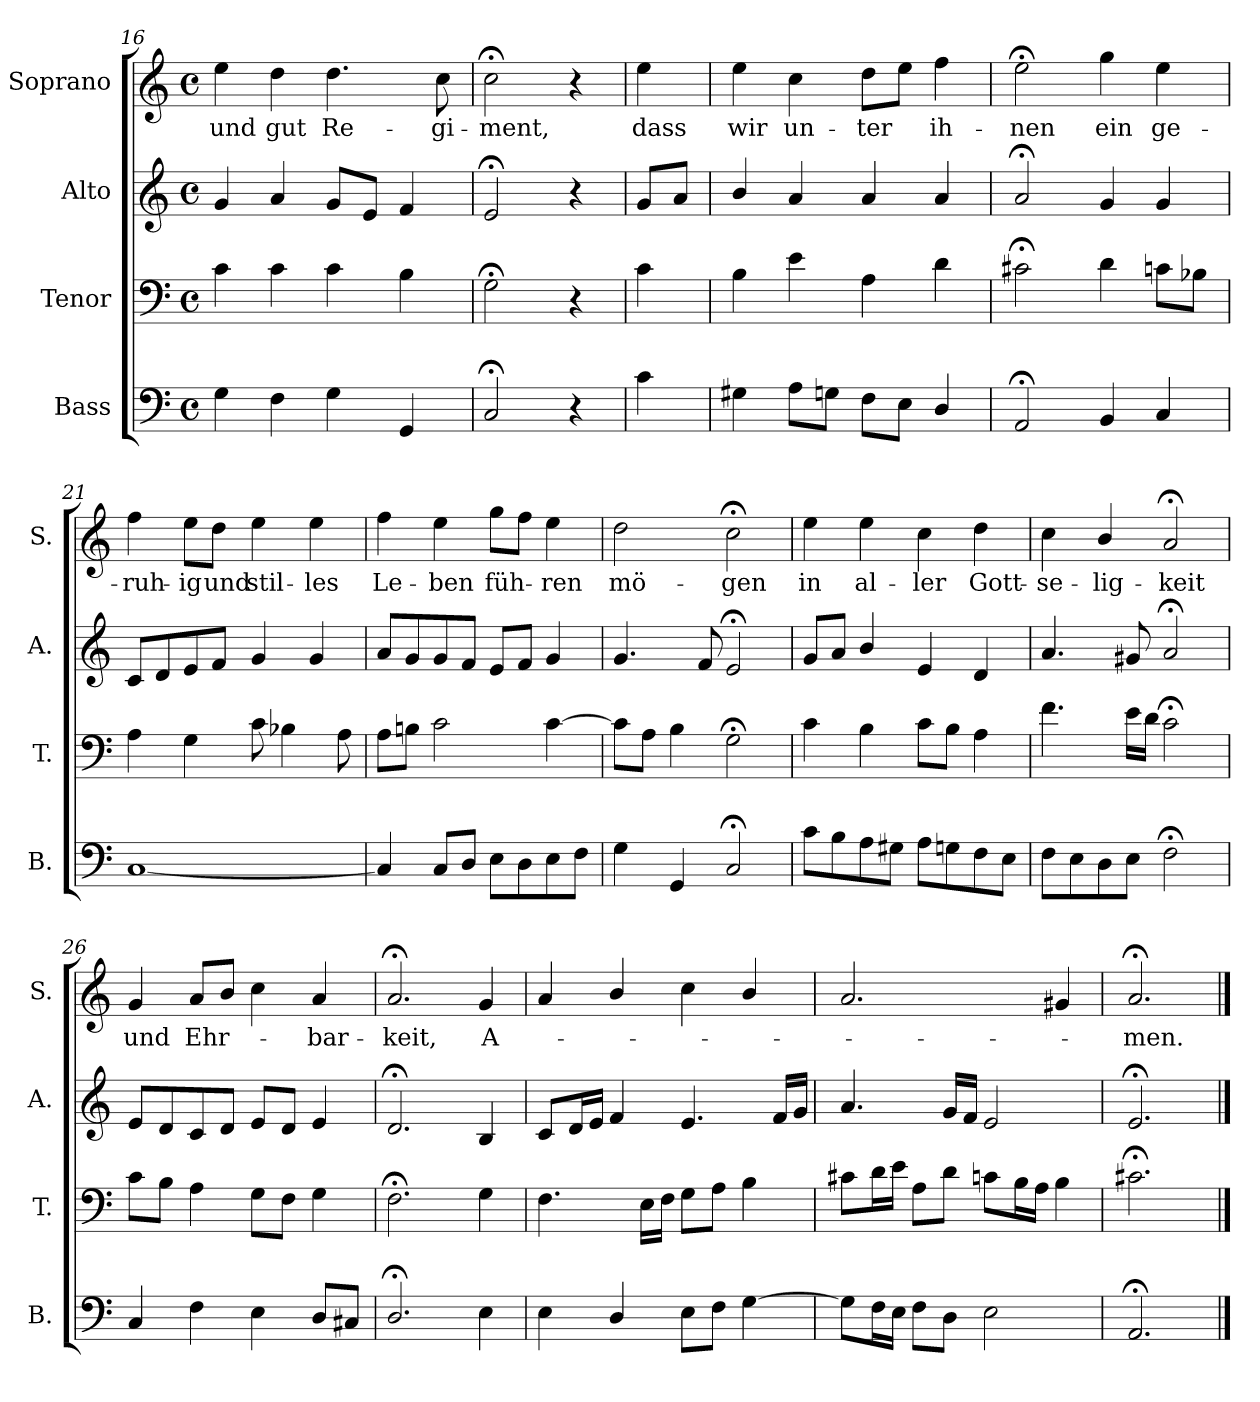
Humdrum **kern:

**kern	**kern	**kern	**kern	**text
*part4	*part3	*part2	*part1	*part1
*staff4	*staff3	*staff2	*staff1	*staff1
*I"Bass	*I"Tenor	*I"Alto	*I"Soprano	*
*I'B.	*I'T.	*I'A.	*I'S.	*
*clefF4	*clefF4	*clefG2	*clefG2	*
*k[]	*k[]	*k[]	*k[]	*
*M4/4	*M4/4	*M4/4	*M4/4	*
*met(c)	*met(c)	*met(c)	*met(c)	*
=16	=16	=16	=16	=16
!	!	!	!	!LO:LY:b
4G\	4c\	4g/	4ee\	und
!	!	!	!	!LO:LY:b
4F\	4c\	4a/	4dd\	gut
!	!	!	!	!LO:LY:b
4G\	4c\	8g/L	4.dd\	Re-
.	.	8e/J	.	.
4GG/	4B\	4f/	.	.
!	!	!	!	!LO:LY:b
.	.	.	8cc\	-gi-
=17	=17	=17	=17	=17
!	!	!	!	!LO:LY:b
2C;</	2G;<\	2e;</	2cc;<\	-ment,
4r	4r	4r	4r	.
!!LO:LB:g=z
=18	=18	=18	=18	=18
!	!	!	!	!LO:LY:b
4c\	4c\	8g/L	4ee\	dass
.	.	8a/J	.	.
=19	=19	=19	=19	=19
!	!	!	!	!LO:LY:b
4G#X\	4B\	4b/	4ee\	wir
!	!	!	!	!LO:LY:b
8A\L	4e\	4a/	4cc\	un-
8Gn\J	.	.	.	.
!	!	!	!	!LO:LY:b
8F\L	4A\	4a/	8dd\L	-ter
8E\J	.	.	8ee\J	.
!	!	!	!	!LO:LY:b
4D/	4d\	4a/	4ff\	ih-
=20	=20	=20	=20	=20
!	!	!	!	!LO:LY:b
2AA;</	2c#X;<\	2a;</	2ee;<\	-nen
!	!	!	!	!LO:LY:b
4BB/	4d\	4g/	4gg\	ein
!	!	!	!	!LO:LY:b
4C/	8cn\L	4g/	4ee\	ge-
.	8B-X\J	.	.	.
=21	=21	=21	=21	=21
!	!	!	!	!LO:LY:b
[1C	4A\	8c/L	4ff\	-ruh-
.	.	8d/	.	.
!	!	!	!	!LO:LY:b
.	4G\	8e/	8ee\L	-ig
!	!	!	!	!LO:LY:b
.	.	8f/J	8dd\J	und
!	!	!	!	!LO:LY:b
.	8c\	4g/	4ee\	stil-
.	4B-X\	.	.	.
!	!	!	!	!LO:LY:b
.	.	4g/	4ee\	-les
.	8A\	.	.	.
=22	=22	=22	=22	=22
!	!	!	!	!LO:LY:b
4C/]	8A\L	8a/L	4ff\	Le-
.	8Bn\J	8g/	.	.
!	!	!	!	!LO:LY:b
8C/L	2c\	8g/	4ee\	-ben
8D/J	.	8f/J	.	.
!	!	!	!	!LO:LY:b
8E\L	.	8e/L	8gg\L	füh-
8D\	.	8f/J	8ff\J	.
!	!	!	!	!LO:LY:b
8E\	[4c\	4g/	4ee\	-ren
8F\J	.	.	.	.
=23	=23	=23	=23	=23
!	!	!	!	!LO:LY:b
4G\	8c\L]	4.g/	2dd\	mö-
.	8A\J	.	.	.
4GG/	4B\	.	.	.
.	.	8f/	.	.
!	!	!	!	!LO:LY:b
2C;</	2G;<\	2e;</	2cc;<\	-gen
!!LO:PB:g=z
=24	=24	=24	=24	=24
!	!	!	!	!LO:LY:b
8c\L	4c\	8g/L	4ee\	in
8B\	.	8a/J	.	.
!	!	!	!	!LO:LY:b
8A\	4B\	4b/	4ee\	al-
8G#X\J	.	.	.	.
!	!	!	!	!LO:LY:b
8A\L	8c\L	4e/	4cc\	-ler
8Gn\	8B\J	.	.	.
!	!	!	!	!LO:LY:b
8F\	4A\	4d/	4dd\	Gott-
8E\J	.	.	.	.
=25	=25	=25	=25	=25
!	!	!	!	!LO:LY:b
8F\L	4.f\	4.a/	4cc\	-se-
8E\	.	.	.	.
!	!	!	!	!LO:LY:b
8D\	.	.	4b/	-lig-
8E\J	16e\LL	8g#X/	.	.
.	16d\JJ	.	.	.
!	!	!	!	!LO:LY:b
2F;<\	2c;<\	2a;</	2a;</	-keit
=26	=26	=26	=26	=26
!	!	!	!	!LO:LY:b
4C/	8c\L	8e/L	4g/	und
.	8B\J	8d/	.	.
!	!	!	!	!LO:LY:b
4F\	4A\	8c/	8a/L	Ehr-
.	.	8d/J	8b/J	.
4E\	8G\L	8e/L	4cc\	.
.	8F\J	8d/J	.	.
!	!	!	!	!LO:LY:b
8D/L	4G\	4e/	4a/	-bar-
8C#X/J	.	.	.	.
=27	=27	=27	=27	=27
!	!	!	!	!LO:LY:b
2.D;</	2.F;<\	2.d;</	2.a;</	-keit,
!	!	!	!	!LO:LY:b
4E\	4G\	4B/	4g/	A-
=28	=28	=28	=28	=28
4E\	4.F\	8c/L	4a/	.
.	.	16d/L	.	.
.	.	16e/JJ	.	.
4D/	.	4f/	4b/	.
.	16E\LL	.	.	.
.	16F\JJ	.	.	.
8E\L	8G\L	4.e/	4cc\	.
8F\J	8A\J	.	.	.
[4G\	4B\	.	4b/	.
.	.	16f/LL	.	.
.	.	16g/JJ	.	.
!!LO:LB:g=z
=29	=29	=29	=29	=29
8G\L]	8c#X\L	4.a/	2.a/	.
16F\L	16d\L	.	.	.
16E\JJ	16e\JJ	.	.	.
8F\L	8A\L	.	.	.
8D\J	8d\J	16g/LL	.	.
.	.	16f/JJ	.	.
2E\	8cn\L	2e/	.	.
.	16B\L	.	.	.
.	16A\JJ	.	.	.
.	4B\	.	4g#X/	.
=30	=30	=30	=30	=30
!	!	!	!	!LO:LY:b
2.AA;</	2.c#X;<\	2.e;</	2.a;</	-men.
==	==	==	==	==
*-	*-	*-	*-	*-
